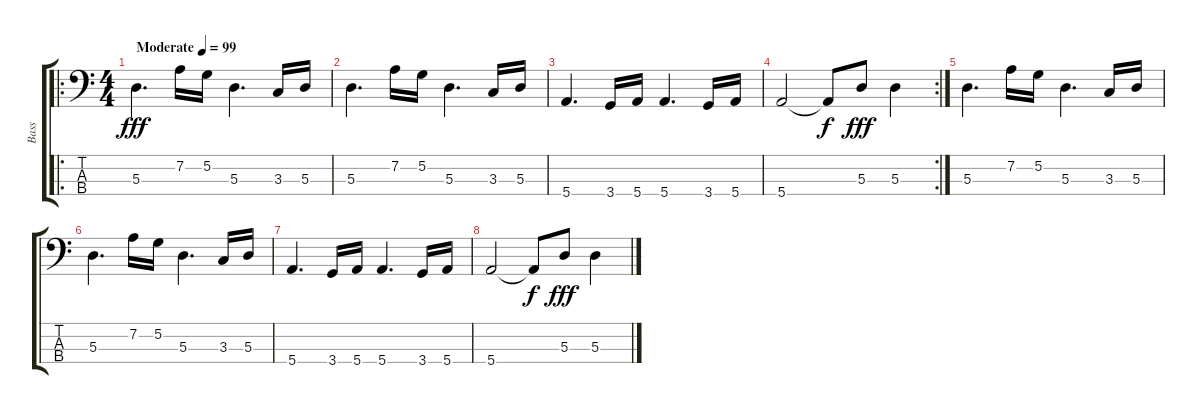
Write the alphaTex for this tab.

\track ("Bass" "Bass") {instrument acousticbass}
\staff {score tabs}
\tuning (G2 D2 A1 E1) {hide}
\ro
\ts (4 4)
\tempo (99 "Moderate")
\clef f4
\ks c
5.3.4{d dy fff instrument acousticbass} 7.2.16 5.2.16 5.3.4{d} 3.3.16 5.3.16 |
5.3.4{d} 7.2.16 5.2.16 5.3.4{d} 3.3.16 5.3.16 |
5.4.4{d} 3.4.16 5.4.16 5.4.4{d} 3.4.16 5.4.16 |
\rc 2
5.4.2 5.4{t}.8{dy f} 5.3.8{dy fff} 5.3.4 |
5.3.4{d volume 0} 7.2.16 5.2.16 5.3.4{d} 3.3.16 5.3.16 |
5.3.4{d} 7.2.16 5.2.16 5.3.4{d} 3.3.16 5.3.16 |
5.4.4{d} 3.4.16 5.4.16 5.4.4{d} 3.4.16 5.4.16 |
5.4.2 5.4{t}.8{dy f} 5.3.8{dy fff} 5.3.4
